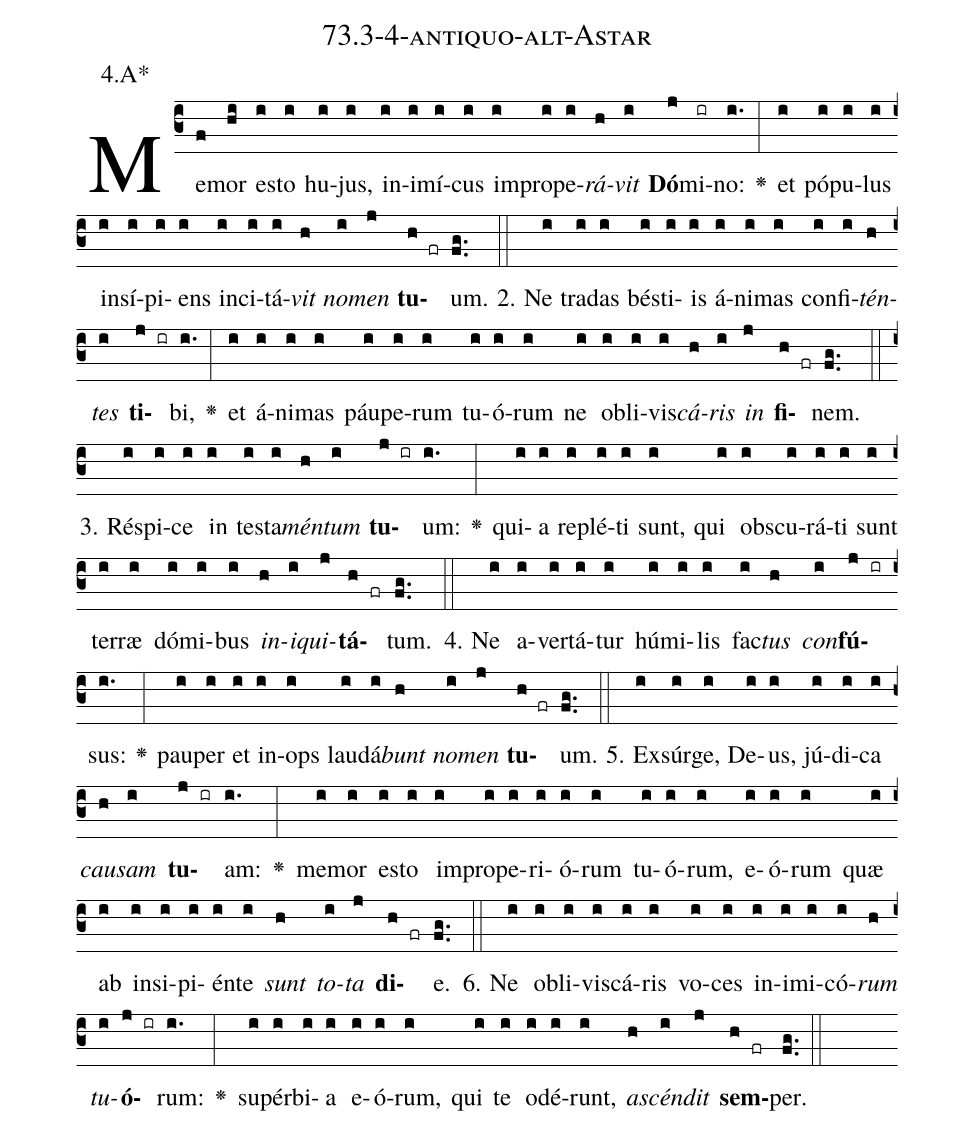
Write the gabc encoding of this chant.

name: 73.3-4-antiquo-alt-Astar;
annotation: 4.A*;
%%
(c3)Me(f)mor(hi) es(i)to(i) hu(i)jus,(i) in(i)i(i)mí(i)cus(i) im(i)pro(i)pe(i)<i>rá</i>(h)<i>vit</i>(i) <b>Dó</b>(j)mi(ir)no:(i.) <v>\greheightstar</v>(:) et(i) pó(i)pu(i)lus(i) in(i)sí(i)pi(i)ens(i) in(i)ci(i)tá(i)<i>vit</i>(h) <i>no</i>(i)<i>men</i>(j) <b>tu</b>(h fr)um.(fg..) (::)
2. Ne(i) tra(i)das(i) bés(i)ti(i)is(i) á(i)ni(i)mas(i) con(i)fi(i)<i>tén</i>(h)<i>tes</i>(i) <b>ti</b>(j ir)bi,(i.) <v>\greheightstar</v>(:) et(i) á(i)ni(i)mas(i) páu(i)pe(i)rum(i) tu(i)ó(i)rum(i) ne(i) ob(i)li(i)vis(i)<i>cá</i>(h)<i>ris</i>(i) <i>in</i>(j) <b>fi</b>(h fr)nem.(fg..) (::)
3. Ré(i)spi(i)ce(i) in(i) tes(i)ta(i)<i>mén</i>(h)<i>tum</i>(i) <b>tu</b>(j ir)um:(i.) <v>\greheightstar</v>(:) qui(i)a(i) re(i)plé(i)ti(i) sunt,(i) qui(i) obs(i)cu(i)rá(i)ti(i) sunt(i) ter(i)ræ(i) dó(i)mi(i)bus(i) <i>in</i>(h)<i>i</i>(i)<i>qui</i>(j)<b>tá</b>(h fr)tum.(fg..) (::)
4. Ne(i) a(i)ver(i)tá(i)tur(i) hú(i)mi(i)lis(i) fac(i)<i>tus</i>(h) <i>con</i>(i)<b>fú</b>(j ir)sus:(i.) <v>\greheightstar</v>(:) pau(i)per(i) et(i) in(i)ops(i) lau(i)dá(i)<i>bunt</i>(h) <i>no</i>(i)<i>men</i>(j) <b>tu</b>(h fr)um.(fg..) (::)
5. Ex(i)súr(i)ge,(i) De(i)us,(i) jú(i)di(i)ca(i) <i>cau</i>(h)<i>sam</i>(i) <b>tu</b>(j ir)am:(i.) <v>\greheightstar</v>(:) me(i)mor(i) es(i)to(i) im(i)pro(i)pe(i)ri(i)ó(i)rum(i) tu(i)ó(i)rum,(i) e(i)ó(i)rum(i) quæ(i) ab(i) in(i)si(i)pi(i)én(i)te(i) <i>sunt</i>(h) <i>to</i>(i)<i>ta</i>(j) <b>di</b>(h fr)e.(fg..) (::)
6. Ne(i) ob(i)li(i)vis(i)cá(i)ris(i) vo(i)ces(i) in(i)i(i)mi(i)có(i)<i>rum</i>(h) <i>tu</i>(i)<b>ó</b>(j ir)rum:(i.) <v>\greheightstar</v>(:) su(i)pér(i)bi(i)a(i) e(i)ó(i)rum,(i) qui(i) te(i) o(i)dé(i)runt,(i) <i>a</i>(h)<i>scén</i>(i)<i>dit</i>(j) <b>sem</b>(h fr)per.(fg..) (::)
